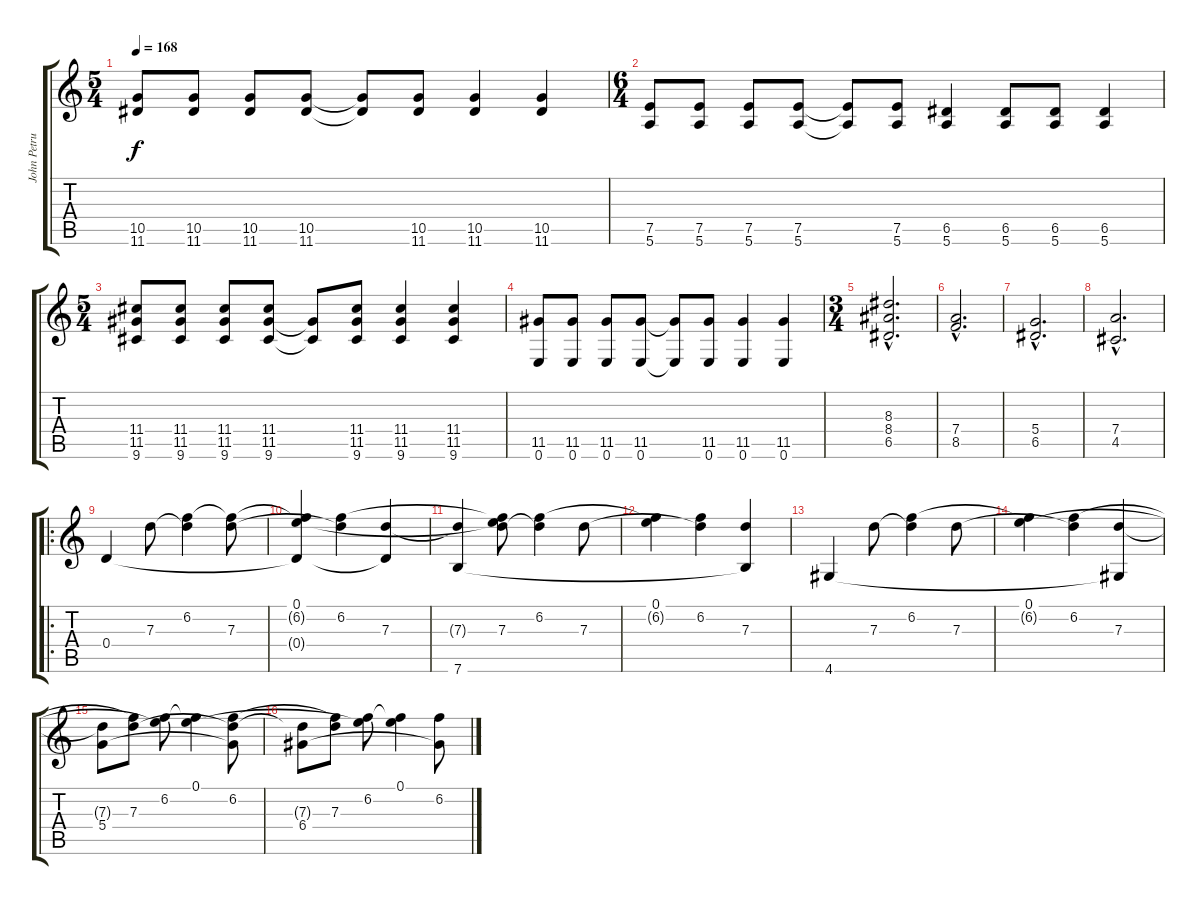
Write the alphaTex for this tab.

\track ("John Petrucci - 6 Strings Guitar" "John Petru") {instrument distortionguitar}
\staff {score tabs}
\tuning (E4 B3 G3 D3 A2 E2) {hide}
\ts (5 4)
\tempo 168
\clef g2
\ks c
(10.5 11.6).8{dy f} (10.5 11.6).8 (10.5 11.6).8 (10.5 11.6).8 (10.5{t} 11.6{t}).8 (10.5 11.6).8 (10.5 11.6).4 (10.5 11.6).4 |
\ts (6 4)
(7.5 5.6).8 (7.5 5.6).8 (7.5 5.6).8 (7.5 5.6).8 (7.5{t} 5.6{t}).8 (7.5 5.6).8 (6.5 5.6).4 (6.5 5.6).8 (6.5 5.6).8 (6.5 5.6).4 |
\ts (5 4)
(11.4 11.5 9.6).8 (11.4 11.5 9.6).8 (11.4 11.5 9.6).8 (11.4 11.5 9.6).8 (11.5{t} 9.6{t}).8 (11.4 11.5 9.6).8 (11.4 11.5 9.6).4 (11.4 11.5 9.6).4 |
(11.5 0.6).8 (11.5 0.6).8 (11.5 0.6).8 (11.5 0.6).8 (11.5{t} 0.6{t}).8 (11.5 0.6).8 (11.5 0.6).4 (11.5 0.6).4 |
\ts (3 4)
(8.3{hac} 8.4{hac} 6.5{hac}).2{d} |
(7.4{hac} 8.5{hac}).2{d} |
(5.4{hac} 6.5{hac}).2{d} |
(7.4{hac} 4.5{hac}).2{d} |
\ro
0.4.4{instrument acousticguitarsteel} 7.3.8 (6.2 7.3{t}).4 (6.2{t} 7.3).8 |
(0.1 6.2{t} 0.4{t}).4 (6.2 7.3{t}).4 (7.3 0.4{t}).4 |
(7.3{t} 7.6).4 (0.1{t} 6.2{t} 7.3).8 (6.2 7.3{t}).4 7.3.8 |
(0.1 6.2{t}).4 (6.2 7.3{t}).4 (7.3 7.6{t}).4 |
4.6.4 7.3.8 (6.2 7.3{t}).4 7.3.8 |
(0.1 6.2{t}).4 (6.2 7.3{t}).4 (7.3 4.6{t}).4 |
(7.3{t} 5.4).8 (6.2{t} 7.3).8 (0.1{t} 6.2).8 (0.1 6.2{t}).4 (6.2 7.3{t} 5.4{t}).8 |
(7.3{t} 6.4).8 (6.2{t} 7.3).8 (0.1{t} 6.2).8 (0.1 6.2{t}).4 (6.2 6.4{t}).8
